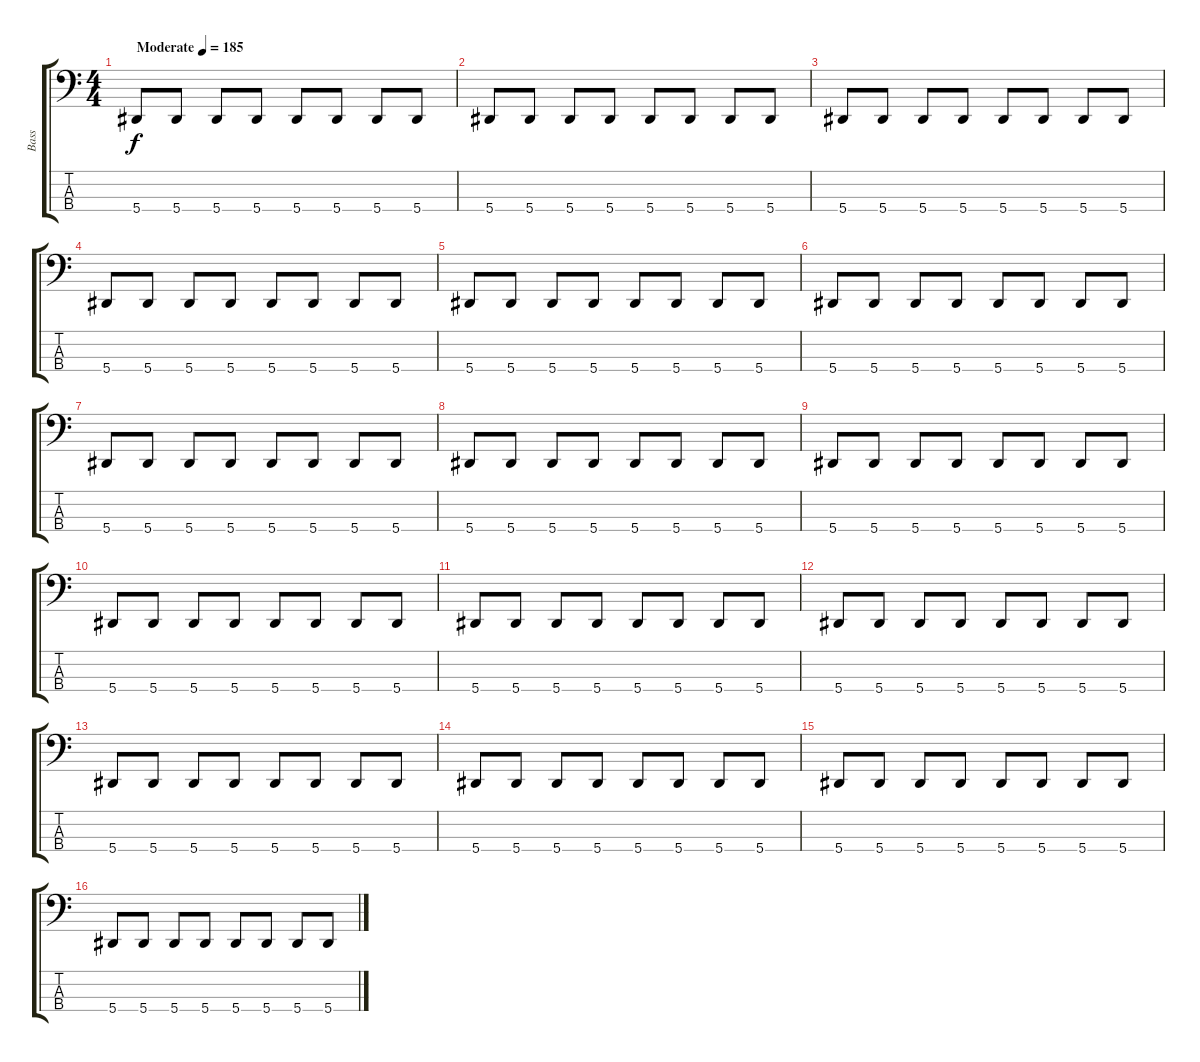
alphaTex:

\track ("Bass" "Bass") {instrument electricbasspick}
\staff {score tabs}
\tuning (Eb2 Bb1 F1 Bb0) {hide}
\ts (4 4)
\tempo (185 "Moderate")
\clef f4
\ks c
5.4.8{dy f instrument electricbasspick} 5.4.8 5.4.8 5.4.8 5.4.8 5.4.8 5.4.8 5.4.8 |
5.4.8 5.4.8 5.4.8 5.4.8 5.4.8 5.4.8 5.4.8 5.4.8 |
5.4.8 5.4.8 5.4.8 5.4.8 5.4.8 5.4.8 5.4.8 5.4.8 |
5.4.8 5.4.8 5.4.8 5.4.8 5.4.8 5.4.8 5.4.8 5.4.8 |
5.4.8 5.4.8 5.4.8 5.4.8 5.4.8 5.4.8 5.4.8 5.4.8 |
5.4.8 5.4.8 5.4.8 5.4.8 5.4.8 5.4.8 5.4.8 5.4.8 |
5.4.8 5.4.8 5.4.8 5.4.8 5.4.8 5.4.8 5.4.8 5.4.8 |
5.4.8 5.4.8 5.4.8 5.4.8 5.4.8 5.4.8 5.4.8 5.4.8 |
5.4.8 5.4.8 5.4.8 5.4.8 5.4.8 5.4.8 5.4.8 5.4.8 |
5.4.8 5.4.8 5.4.8 5.4.8 5.4.8 5.4.8 5.4.8 5.4.8 |
5.4.8 5.4.8 5.4.8 5.4.8 5.4.8 5.4.8 5.4.8 5.4.8 |
5.4.8 5.4.8 5.4.8 5.4.8 5.4.8 5.4.8 5.4.8 5.4.8 |
5.4.8 5.4.8 5.4.8 5.4.8 5.4.8 5.4.8 5.4.8 5.4.8 |
5.4.8 5.4.8 5.4.8 5.4.8 5.4.8 5.4.8 5.4.8 5.4.8 |
5.4.8 5.4.8 5.4.8 5.4.8 5.4.8 5.4.8 5.4.8 5.4.8 |
5.4.8 5.4.8 5.4.8 5.4.8 5.4.8 5.4.8 5.4.8 5.4.8
